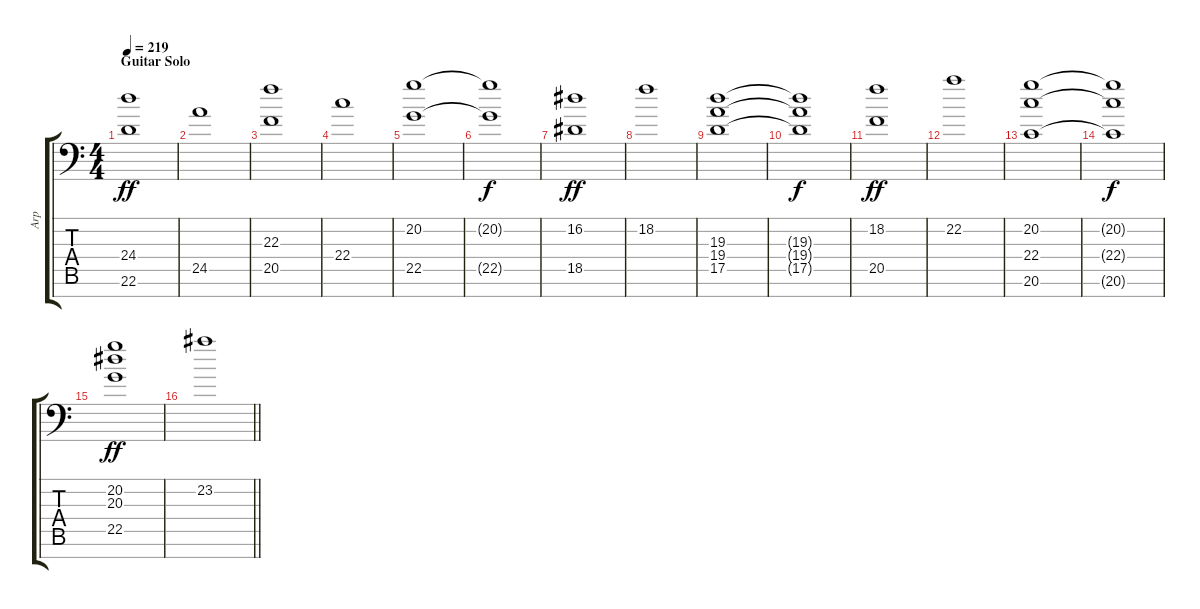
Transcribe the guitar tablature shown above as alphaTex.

\track ("Arp" "Arp") {instrument lead3calliope}
\staff {score tabs}
\tuning (C8 B3 G3 D3 A2 E2 C-1) {hide}
\ts (4 4)
\section ("" "Guitar Solo")
\tempo 219
\clef f4
\ks c
(24.4 22.6).1{dy ff} |
24.5.1 |
(22.3 20.5).1 |
22.4.1 |
(20.2 22.5).1 |
(20.2{t} 22.5{t}).1{dy f} |
(16.2 18.5).1{dy ff} |
18.2.1 |
(19.3 19.4 17.5).1 |
(19.3{t} 19.4{t} 17.5{t}).1{dy f} |
(18.2 20.5).1{dy ff} |
22.2.1 |
(20.2 22.4 20.6).1 |
(20.2{t} 22.4{t} 20.6{t}).1{dy f} |
(20.2 20.3 22.5).1{dy ff} |
\barLineRight lightlight
23.2.1
